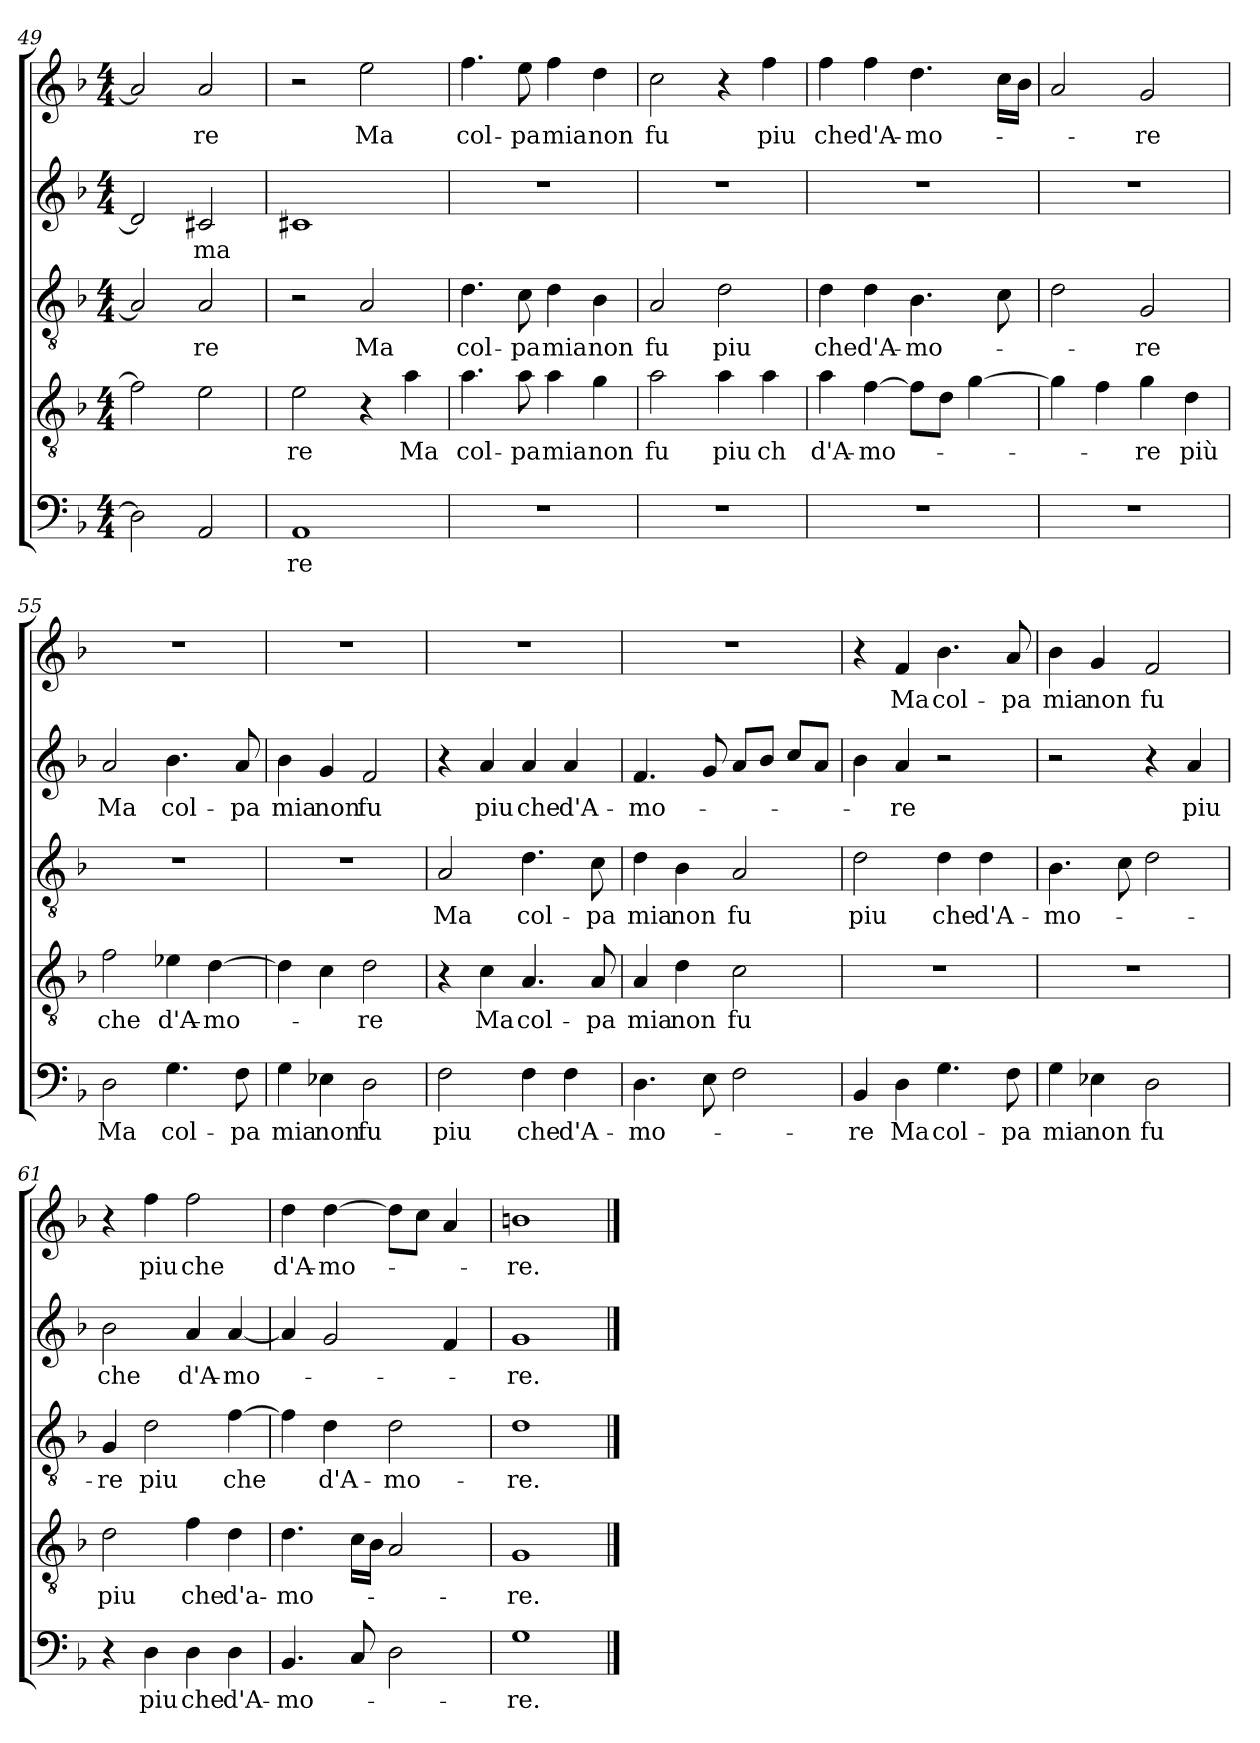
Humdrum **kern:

**kern	**text	**kern	**text	**kern	**text	**kern	**text	**kern	**text
*part5	*part5	*part4	*part4	*part3	*part3	*part2	*part2	*part1	*part1
*staff5	*staff5	*staff4	*staff4	*staff3	*staff3	*staff2	*staff2	*staff1	*staff1
*clefF4	*	*clefGv2	*	*clefGv2	*	*clefG2	*	*clefG2	*
*k[b-]	*	*k[b-]	*	*k[b-]	*	*k[b-]	*	*k[b-]	*
*M4/4	*	*M4/4	*	*M4/4	*	*M4/4	*	*M4/4	*
=49	=49	=49	=49	=49	=49	=49	=49	=49	=49
2D\]	.	2f\]	.	2A/]	.	2d/]	.	2a/]	.
2AA/	.	2e\	.	2A/	re	2c#X/	ma	2a/	re
=50	=50	=50	=50	=50	=50	=50	=50	=50	=50
1AA/	re	2e\	re	2r	.	1c#X/	.	2r	.
.	.	4r	.	2A/	Ma	.	.	2ee\	Ma
.	.	4a\	Ma	.	.	.	.	.	.
=51	=51	=51	=51	=51	=51	=51	=51	=51	=51
1r	.	4.a\	col-	4.d\	col-	1r	.	4.ff\	col-
.	.	8a\	pa	8c\	pa	.	.	8ee\	pa
.	.	4a\	mia	4d\	mia	.	.	4ff\	mia
.	.	4g\	non	4B-\	non	.	.	4dd\	non
=52	=52	=52	=52	=52	=52	=52	=52	=52	=52
1r	.	2a\	fu	2A/	fu	1r	.	2cc\	fu
.	.	4a\	piu	2d\	piu	.	.	4r	.
.	.	4a\	ch	.	.	.	.	4ff\	piu
=53	=53	=53	=53	=53	=53	=53	=53	=53	=53
1r	.	4a\	d'A-	4d\	che	1r	.	4ff\	che
.	.	[4f\	mo-	4d\	d'A-	.	.	4ff\	d'A-
.	.	8f\L]	.	4.B-\	mo-	.	.	4.dd\	mo-
.	.	8d\J	.	.	.	.	.	.	.
.	.	[4g\	.	.	.	.	.	.	.
.	.	.	.	8c\	.	.	.	16cc\LL	.
.	.	.	.	.	.	.	.	16b-\JJ	.
=54	=54	=54	=54	=54	=54	=54	=54	=54	=54
1r	.	4g\]	.	2d\	.	1r	.	2a/	.
.	.	4f\	.	.	.	.	.	.	.
.	.	4g\	re	2G/	re	.	.	2g/	re
.	.	4d\	più	.	.	.	.	.	.
=55	=55	=55	=55	=55	=55	=55	=55	=55	=55
2D\	Ma	2f\	che	1r	.	2a/	Ma	1r	.
4.G\	col-	4e-X\	d'A-	.	.	4.b-\	col-	.	.
.	.	[4d\	mo-	.	.	.	.	.	.
8F\	pa	.	.	.	.	8a/	pa	.	.
=56	=56	=56	=56	=56	=56	=56	=56	=56	=56
4G\	mia	4d\]	.	1r	.	4b-\	mia	1r	.
4E-X\	non	4c\	.	.	.	4g/	non	.	.
2D\	fu	2d\	re	.	.	2f/	fu	.	.
=57	=57	=57	=57	=57	=57	=57	=57	=57	=57
2F\	piu	4r	.	2A/	Ma	4r	.	1r	.
.	.	4c\	Ma	.	.	4a/	piu	.	.
4F\	che	4.A/	col-	4.d\	col-	4a/	che	.	.
4F\	d'A-	.	.	.	.	4a/	d'A-	.	.
.	.	8A/	pa	8c\	pa	.	.	.	.
=58	=58	=58	=58	=58	=58	=58	=58	=58	=58
4.D\	mo-	4A/	mia	4d\	mia	4.f/	mo-	1r	.
.	.	4d\	non	4B-\	non	.	.	.	.
8E\	.	.	.	.	.	8g/	.	.	.
2F\	.	2c\	fu	2A/	fu	8a/L	.	.	.
.	.	.	.	.	.	8b-/J	.	.	.
.	.	.	.	.	.	8cc/L	.	.	.
.	.	.	.	.	.	8a/J	.	.	.
=59	=59	=59	=59	=59	=59	=59	=59	=59	=59
4BB-/	re	1r	.	2d\	piu	4b-\	.	4r	.
4D\	Ma	.	.	.	.	4a/	re	4f/	Ma
4.G\	col-	.	.	4d\	che	2r	.	4.b-\	col-
.	.	.	.	4d\	d'A-	.	.	.	.
8F\	pa	.	.	.	.	.	.	8a/	pa
=60	=60	=60	=60	=60	=60	=60	=60	=60	=60
4G\	mia	1r	.	4.B-\	mo-	2r	.	4b-\	mia
4E-X\	non	.	.	.	.	.	.	4g/	non
.	.	.	.	8c\	.	.	.	.	.
2D\	fu	.	.	2d\	.	4r	.	2f/	fu
.	.	.	.	.	.	4a/	piu	.	.
=61	=61	=61	=61	=61	=61	=61	=61	=61	=61
4r	.	2d\	piu	4G/	re	2b-\	che	4r	.
4D\	piu	.	.	2d\	piu	.	.	4ff\	piu
4D\	che	4f\	che	.	.	4a/	d'A-	2ff\	che
4D\	d'A-	4d\	d'a-	[4f\	che	[4a/	mo-	.	.
=62	=62	=62	=62	=62	=62	=62	=62	=62	=62
4.BB-/	mo-	4.d\	mo-	4f\]	.	4a/]	.	4dd\	d'A-
.	.	.	.	4d\	d'A-	2g/	.	[4dd\	mo-
8C/	.	16c\LL	.	.	.	.	.	.	.
.	.	16B-\JJ	.	.	.	.	.	.	.
2D\	.	2A/	.	2d\	mo-	.	.	8dd\L]	.
.	.	.	.	.	.	.	.	8cc\J	.
.	.	.	.	.	.	4f/	.	4a/	.
=63	=63	=63	=63	=63	=63	=63	=63	=63	=63
1G\	re.	1G/	re.	1d\	re.	1g/	re.	1bn\	re.
==	==	==	==	==	==	==	==	==	==
*-	*-	*-	*-	*-	*-	*-	*-	*-	*-
